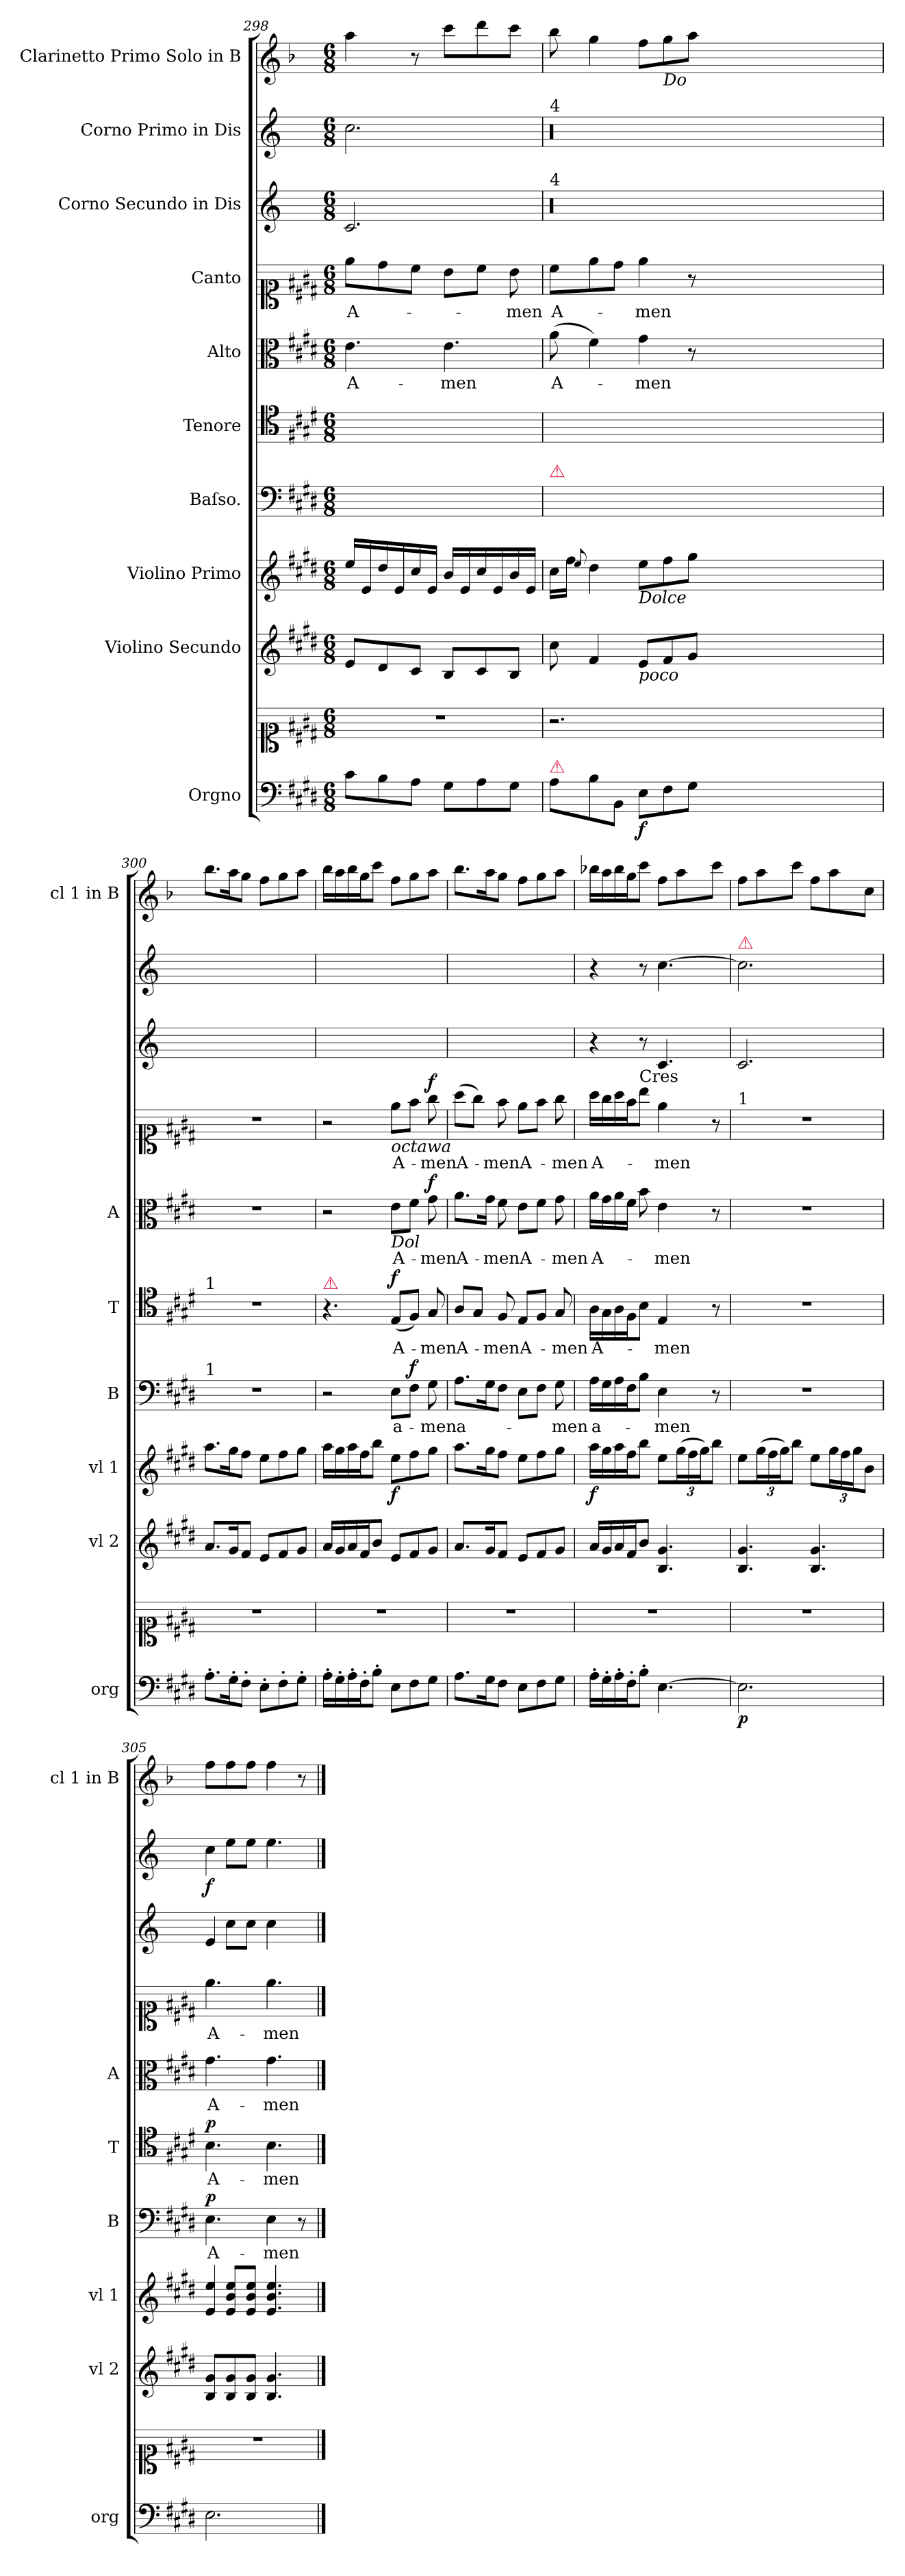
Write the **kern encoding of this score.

**kern	**kern	**dynam	**kern	**dynam	**kern	**dynam	**kern	**text	**dynam	**kern	**text	**dynam	**kern	**text	**dynam	**kern	**text	**dynam	**kern	**dynam	**kern	**dynam	**kern
*part10	*part10	*part10	*part9	*part9	*part8	*part8	*part7	*part7	*part7	*part6	*part6	*part6	*part5	*part5	*part5	*part4	*part4	*part4	*part3	*part3	*part2	*part2	*part1
*staff11	*staff10	*staff10/11	*staff9	*staff9	*staff8	*staff8	*staff7	*staff7	*staff7	*staff6	*staff6	*staff6	*staff5	*staff5	*staff5	*staff4	*staff4	*staff4	*staff3	*staff3	*staff2	*staff2	*staff1
*I"Orgno	*	*	*I"Violino Secundo	*	*I"Violino Primo	*	*I"Baſso.	*	*	*I"Tenore	*	*	*I"Alto	*	*	*I"Canto	*	*	*I"Corno Secundo in Dis	*	*I"Corno Primo in Dis	*	*I"Clarinetto Primo Solo in B
*I'org	*	*	*I'vl 2	*	*I'vl 1	*	*I'B	*	*	*I'T	*	*	*I'A	*	*	*	*	*	*	*	*	*	*I'cl 1 in B
*clefF4	*clefC1	*	*clefG2	*	*clefG2	*	*clefF4	*	*	*clefC4	*	*	*clefC3	*	*	*clefC1	*	*	*clefG2	*	*clefG2	*	*clefG2
*	*	*	*	*	*	*	*	*	*	*	*	*	*	*	*	*	*	*	*ITrd5c8	*	*ITrd5c8	*	*ITrd1c1
*k[f#c#g#d#]	*k[f#c#g#d#]	*	*k[f#c#g#d#]	*	*k[f#c#g#d#]	*	*k[f#c#g#d#]	*	*	*k[f#c#g#d#]	*	*	*k[f#c#g#d#]	*	*	*k[f#c#g#d#]	*	*	*k[f#c#g#d#]	*	*k[f#c#g#d#]	*	*k[f#c#g#d#]
*M6/8	*M6/8	*	*M6/8	*	*M6/8	*	*M6/8	*	*	*M6/8	*	*	*M6/8	*	*	*M6/8	*	*	*M6/8	*	*M6/8	*	*M6/8
=298	=298	=298	=298	=298	=298	=298	=298	=298	=298	=298	=298	=298	=298	=298	=298	=298	=298	=298	=298	=298	=298	=298	=298
!	!	!	!	!	!	!	!	!	!	!	!	!	!	!LO:LY:i	!	!	!	!	!	!	!	!	!
8c#\L	2.r	.	8e/L	.	16ee\LL	.	8c#\Lyy	A-	.	4.e\yy	a-	.	4.e\	A-	.	8ee\L	A-	.	2.E/	.	2.e\	.	4gg#\
.	.	.	.	.	16e/	.	.	.	.	.	.	.	.	.	.	.	.	.	.	.	.	.	.
8B\	.	.	8d#/	.	16dd#\	.	8B\yy	.	.	.	.	.	.	.	.	8dd#\	.	.	.	.	.	.	.
.	.	.	.	.	16e/	.	.	.	.	.	.	.	.	.	.	.	.	.	.	.	.	.	.
8A\J	.	.	8c#/J	.	16cc#\	.	8A\Jyy	.	.	.	.	.	.	.	.	8cc#\J	.	.	.	.	.	.	8r
.	.	.	.	.	16e/JJ	.	.	.	.	.	.	.	.	.	.	.	.	.	.	.	.	.	.
!	!	!	!	!	!	!	!	!	!	!	!	!	!	!LO:LY:i	!	!	!	!	!	!	!	!	!
8G#\L	.	.	8B/L	.	16b\LL	.	8G#\Lyy	.	.	4.e\yy	-men	.	4.e\	-men	.	8b\L	.	.	.	.	.	.	8bb\L
.	.	.	.	.	16e/	.	.	.	.	.	.	.	.	.	.	.	.	.	.	.	.	.	.
8A\	.	.	8c#/	.	16cc#\	.	8A\Jyy	.	.	.	.	.	.	.	.	8cc#\J	.	.	.	.	.	.	8ccc#\
.	.	.	.	.	16e/	.	.	.	.	.	.	.	.	.	.	.	.	.	.	.	.	.	.
8G#\J	.	.	8B/J	.	16b\	.	8G#\yy	-men	.	.	.	.	.	.	.	8b\	-men	.	.	.	.	.	8bb\J
.	.	.	.	.	16e/JJ	.	.	.	.	.	.	.	.	.	.	.	.	.	.	.	.	.	.
=299	=299	=299	=299	=299	=299	=299	=299	=299	=299	=299	=299	=299	=299	=299	=299	=299	=299	=299	=299	=299	=299	=299	=299
!	!	!	!	!	!	!	!	!	!	!	!	!	!	!	!	!	!	!	!	!	!LO:TX:a:t=4	!	!
!	!	!	!	!	!	!	!	!	!	!	!	!	!	!	!	!	!	!	!LO:TX:a:t=4	!	!	!	!
!	!	!	!	!	!	!	!LO:TX:a:color=crimson:t=⚠	!	!	!	!	!	!	!	!	!	!	!	!	!	!	!	!
!LO:TX:a:color=crimson:t=⚠	!	!	!	!	!	!	!	!	!	!	!	!	!	!	!	!	!	!	!	!	!	!	!
!	!	!	!	!	!	!	!	!	!	!	!	!	!	!	!	!	!	!	!LO:N:vis=00	!	!LO:N:vis=00	!	!
8A\L	2.r	.	8cc#\	.	16cc#\LL	.	8A\Lyy	A-	.	(8c#\yy	a-	.	(8a\	A-	.	8cc#\L	A-	.	0.r	.	0.r	.	8aa\
.	.	.	.	.	16ff#\JJ	.	.	.	.	.	.	.	.	.	.	.	.	.	.	.	.	.	.
.	.	.	.	.	8qqee/	.	.	.	.	.	.	.	.	.	.	.	.	.	.	.	.	.	.
8B\	.	.	4f#/	.	4dd#\	.	8B\yy	.	.	4B\yy)	.	.	4f#\)	.	.	8ee\	.	.	.	.	.	.	4ff#\
8BB/J	.	.	.	.	.	.	8BB/Jyy	.	.	.	.	.	.	.	.	8dd#\J	.	.	.	.	.	.	.
!	!	!	!	!	!LO:TX:b:i:t=Dolce	!	!	!	!	!	!	!	!	!	!	!	!	!	!	!	!	!	!
!	!	!	!LO:TX:b:i:t=poco	!	!	!	!	!	!	!	!	!	!	!	!	!	!	!	!	!	!	!	!
!	!	!LO:DY:b=2	!	!	!	!	!	!	!	!	!	!	!	!	!	!	!	!	!	!	!	!	!
8E\L	.	f	8e/L	.	8ee\L	.	4E\yy	-men	.	4B\yy	-men	.	4g#\	-men	.	4ee\	-men	.	.	.	.	.	8ee\L
!	!	!	!	!	!	!	!	!	!	!	!	!	!	!	!	!	!	!	!	!	!	!	!LO:TX:b:i:t=Do
8F#\	.	.	8f#/	.	8ff#\	.	.	.	.	.	.	.	.	.	.	.	.	.	.	.	.	.	8ff#\
8G#\J	.	.	8g#/J	.	8gg#\J	.	8ryy	.	.	8ryy	.	.	8r	.	.	8r	.	.	.	.	.	.	8gg#\J
0ryy	0ryy	.	0ryy	.	0ryy	.	0ryy	.	.	0ryy	.	.	0ryy	.	.	0ryy	.	.	.	.	.	.	0ryy
4ryy	4ryy	.	4ryy	.	4ryy	.	4ryy	.	.	4ryy	.	.	4ryy	.	.	4ryy	.	.	.	.	.	.	4ryy
=300	=300	=300	=300	=300	=300	=300	=300	=300	=300	=300	=300	=300	=300	=300	=300	=300	=300	=300	=300	=300	=300	=300	=300
!	!	!	!	!	!	!	!	!	!	!LO:TX:a:t=1	!	!	!	!	!	!	!	!	!	!	!	!	!
!	!	!	!	!	!	!	!LO:TX:a:t=1	!	!	!	!	!	!	!	!	!	!	!	!	!	!	!	!
8.A'\L	2.r	.	8.a/L	.	8.aa\L	.	2.r	.	.	2.r	.	.	2.r	.	.	2.r	.	.	2.ryy	.	2.ryy	.	8.aa\L
16G#'\K	.	.	16g#/K	.	16gg#\K	.	.	.	.	.	.	.	.	.	.	.	.	.	.	.	.	.	16gg#\K
8F#'\J	.	.	8f#/J	.	8ff#\J	.	.	.	.	.	.	.	.	.	.	.	.	.	.	.	.	.	8ff#\J
8E'\L	.	.	8e/L	.	8ee\L	.	.	.	.	.	.	.	.	.	.	.	.	.	.	.	.	.	8ee\L
8F#'\	.	.	8f#/	.	8ff#\	.	.	.	.	.	.	.	.	.	.	.	.	.	.	.	.	.	8ff#\
8G#'\J	.	.	8g#/J	.	8gg#\J	.	.	.	.	.	.	.	.	.	.	.	.	.	.	.	.	.	8gg#\J
=301	=301	=301	=301	=301	=301	=301	=301	=301	=301	=301	=301	=301	=301	=301	=301	=301	=301	=301	=301	=301	=301	=301	=301
!	!	!	!	!	!	!	!	!	!	!LO:TX:a:color=crimson:t=⚠	!	!	!	!	!	!	!	!	!	!	!	!	!
!	!	!	!	!	!	!	!LO:N:vis=2	!	!	!	!	!	!LO:N:vis=2	!	!	!LO:N:vis=2	!	!	!	!	!	!	!
16A'\LL	2.r	.	16a/LL	.	16aa\LL	.	4.r	.	.	4.r	.	.	4.r	.	.	4.r	.	.	2.ryy	.	2.ryy	.	16aa\LL
16G#'\	.	.	16g#/	.	16gg#\	.	.	.	.	.	.	.	.	.	.	.	.	.	.	.	.	.	16gg#\
16A'\	.	.	16a/	.	16aa\	.	.	.	.	.	.	.	.	.	.	.	.	.	.	.	.	.	16aa\
16F#'\J	.	.	16f#/J	.	16ff#\J	.	.	.	.	.	.	.	.	.	.	.	.	.	.	.	.	.	16ff#\J
8B'\J	.	.	8b\J	.	8bb\J	.	.	.	.	.	.	.	.	.	.	.	.	.	.	.	.	.	8bb\J
!	!	!	!	!	!	!	!	!	!	!	!	!	!	!	!	!LO:TX:b:i:t=octawa	!	!	!	!	!	!	!
!	!	!	!	!	!	!	!	!	!	!	!	!	!LO:TX:b:i:t=Dol	!	!	!	!	!	!	!	!	!	!
!	!	!	!	!	!	!	!	!	!	!	!	!LO:DY:b	!	!	!	!	!	!	!	!	!	!	!
8E\L	.	.	8e/L	.	8ee\L	f	8E\L	a-	.	(8E/L	A-	f	8e\L	A-	.	8ee\L	A-	.	.	.	.	.	8ee\L
!	!	!	!	!	!	!	!	!	!LO:DY:b	!	!	!	!	!	!	!	!	!	!	!	!	!	!
8F#\	.	.	8f#/	.	8ff#\	.	8F#\J	.	f	8F#/J)	.	.	8f#\J	.	.	8ff#\J	.	.	.	.	.	.	8ff#\
!	!	!	!	!	!	!	!	!	!	!	!	!	!	!	!LO:DY:b	!	!	!LO:DY:b	!	!	!	!	!
8G#\J	.	.	8g#/J	.	8gg#\J	.	8G#\	-men	.	8G#/	-men	.	8g#\	-men	f	8gg#\	-men	f	.	.	.	.	8gg#\J
=302	=302	=302	=302	=302	=302	=302	=302	=302	=302	=302	=302	=302	=302	=302	=302	=302	=302	=302	=302	=302	=302	=302	=302
!	!	!	!	!	!	!	!	!	!	!	!	!	!	!LO:LY:i	!	!	!	!	!	!	!	!	!
8.A\L	2.r	.	8.a/L	.	8.aa\L	.	8.A\L	a-	.	8A\L	A-	.	8.a\L	A-	.	(8aa\L	A-	.	2.ryy	.	2.ryy	.	8.aa\L
.	.	.	.	.	.	.	.	.	.	8G#/J	.	.	.	.	.	8gg#\J)	.	.	.	.	.	.	.
16G#\K	.	.	16g#/K	.	16gg#\K	.	16G#\K	.	.	.	.	.	16g#\Jk	.	.	.	.	.	.	.	.	.	16gg#\K
!	!	!	!	!	!	!	!	!	!	!	!	!	!	!LO:LY:i	!	!	!	!	!	!	!	!	!
8F#\J	.	.	8f#/J	.	8ff#\J	.	8F#\J	.	.	8F#/	-men	.	8f#\	-men	.	8ff#\	-men	.	.	.	.	.	8ff#\J
!	!	!	!	!	!	!	!	!	!	!	!	!	!	!LO:LY:i	!	!	!LO:LY:i	!	!	!	!	!	!
8E\L	.	.	8e/L	.	8ee\L	.	8E\L	.	.	8E/L	A-	.	8e\L	A-	.	8ee\L	A-	.	.	.	.	.	8ee\L
8F#\	.	.	8f#/	.	8ff#\	.	8F#\J	.	.	8F#/J	.	.	8f#\J	.	.	8ff#\J	.	.	.	.	.	.	8ff#\
!	!	!	!	!	!	!	!	!	!	!	!	!	!	!LO:LY:i	!	!	!LO:LY:i	!	!	!	!	!	!
8G#\J	.	.	8g#/J	.	8gg#\J	.	8G#\	-men	.	8G#/	-men	.	8g#\	-men	.	8gg#\	-men	.	.	.	.	.	8gg#\J
=303	=303	=303	=303	=303	=303	=303	=303	=303	=303	=303	=303	=303	=303	=303	=303	=303	=303	=303	=303	=303	=303	=303	=303
16A'\LL	2.r	.	16a/LL	fo	16aa\LL	f	16A\LL	a-	.	16A\LL	A-	.	16a\LL	A-	.	16aa\LL	A-	.	4r	.	4r	.	16aan\LL
16G#'\	.	.	16g#/	.	16gg#\	.	16G#\	.	.	16G#/	.	.	16g#\	.	.	16gg#\	.	.	.	.	.	.	16gg#\
16A'\	.	.	16a/	.	16aa\	.	16A\	.	.	16A\	.	.	16a\	.	.	16aa\	.	.	.	.	.	.	16aa\
16F#'\J	.	.	16f#/J	.	16ff#\J	.	16F#\J	.	.	16F#/J	.	.	16f#\JJ	.	.	16ff#\J	.	.	.	.	.	.	16ff#\J
!	!	!	!	!	!	!	!	!	!	!	!	!	!	!	!	!	!	!	!LO:TX:b:t=Cres	!	!	!	!
8B'\J	.	.	8b\J	.	8bb\J	.	8B\J	.	.	8B\J	.	.	8b\	.	.	8bb\J	.	.	8r	.	8r	.	8bb\J
[4.E\	.	.	4.B/ 4.g#/	.	8ee\L	.	4E\	-men	.	4E/	-men	.	4e\	-men	.	4ee\	-men	.	4.E/	.	[4.e\	.	8ee\L
.	.	.	.	.	(24gg#\L	.	.	.	.	.	.	.	.	.	.	.	.	.	.	.	.	.	8gg#\
.	.	.	.	.	24ff#\	.	.	.	.	.	.	.	.	.	.	.	.	.	.	.	.	.	.
.	.	.	.	.	24gg#\J)	.	.	.	.	.	.	.	.	.	.	.	.	.	.	.	.	.	.
.	.	.	.	.	8bb\J	.	8r	.	.	8r	.	.	8r	.	.	8r	.	.	.	.	.	.	8bb\J
=304	=304	=304	=304	=304	=304	=304	=304	=304	=304	=304	=304	=304	=304	=304	=304	=304	=304	=304	=304	=304	=304	=304	=304
!	!	!	!	!	!	!	!	!	!	!	!	!	!	!	!	!	!	!	!	!	!LO:TX:a:color=crimson:t=⚠	!	!
!	!	!	!	!	!	!	!	!	!	!	!	!	!	!	!	!LO:TX:a:t=1	!	!	!	!	!	!	!
!	!	!LO:DY:b=2	!	!	!	!	!	!	!	!	!	!	!	!	!	!	!	!	!	!	!	!	!
2.E\]	2.r	p.	4.B/ 4.g#/	.	8ee\L	.	2.r	.	.	2.r	.	.	2.r	.	.	2.r	.	.	2.E/	.	2.e\]	.	8ee\L
.	.	.	.	.	(24gg#\L	.	.	.	.	.	.	.	.	.	.	.	.	.	.	.	.	.	8gg#\
.	.	.	.	.	24ff#\	.	.	.	.	.	.	.	.	.	.	.	.	.	.	.	.	.	.
.	.	.	.	.	24gg#\J)	.	.	.	.	.	.	.	.	.	.	.	.	.	.	.	.	.	.
.	.	.	.	.	8bb\J	.	.	.	.	.	.	.	.	.	.	.	.	.	.	.	.	.	8bb\J
.	.	.	4.B/ 4.g#/	.	8ee\L	.	.	.	.	.	.	.	.	.	.	.	.	.	.	.	.	.	8ee\L
.	.	.	.	.	24gg#\L	.	.	.	.	.	.	.	.	.	.	.	.	.	.	.	.	.	8gg#\
.	.	.	.	.	24ff#\	.	.	.	.	.	.	.	.	.	.	.	.	.	.	.	.	.	.
.	.	.	.	.	24gg#\J	.	.	.	.	.	.	.	.	.	.	.	.	.	.	.	.	.	.
.	.	.	.	.	8b\J	.	.	.	.	.	.	.	.	.	.	.	.	.	.	.	.	.	8b\J
=305	=305	=305	=305	=305	=305	=305	=305	=305	=305	=305	=305	=305	=305	=305	=305	=305	=305	=305	=305	=305	=305	=305	=305
!	!	!	!	!	!LO:N:vis=4	!	!	!	!LO:DY:b	!	!	!LO:DY:b	!	!	!	!	!	!	!LO:N:vis=4	!LO:DY:b	!LO:N:vis=4	!LO:DY:b	!
2.E\	2.r	.	8B/ 8g#/L	.	8e/ 8ee/	.	4.E\	A-	p	4.B\	A-	p	4.g#\	A-	.	4.ee\	A-	.	8G#/	fo	8e\	f	8ee\L
.	.	.	8B/ 8g#/	.	8e/ 8b/ 8ee/L	.	.	.	.	.	.	.	.	.	.	.	.	.	8e\L	.	8g#\L	.	8ee\
.	.	.	8B/ 8g#/J	.	8e/ 8b/ 8ee/J	.	.	.	.	.	.	.	.	.	.	.	.	.	8e\J	.	8g#\J	.	8ee\J
!	!	!	!	!	!	!	!	!	!	!	!	!	!	!	!	!	!	!	!LO:N:vis=4	!	!	!	!
.	.	.	4.B/ 4.g#/	.	4.e/ 4.b/ 4.ee/	.	4E\	-men	.	4.B\	-men	.	4.g#\	-men	.	4.ee\	-men	.	4.e\	.	4.g#\	.	4ee\
.	.	.	.	.	.	.	8r	.	.	.	.	.	.	.	.	.	.	.	.	.	.	.	8r
==	==	==	==	==	==	==	==	==	==	==	==	==	==	==	==	==	==	==	==	==	==	==	==
*-	*-	*-	*-	*-	*-	*-	*-	*-	*-	*-	*-	*-	*-	*-	*-	*-	*-	*-	*-	*-	*-	*-	*-
